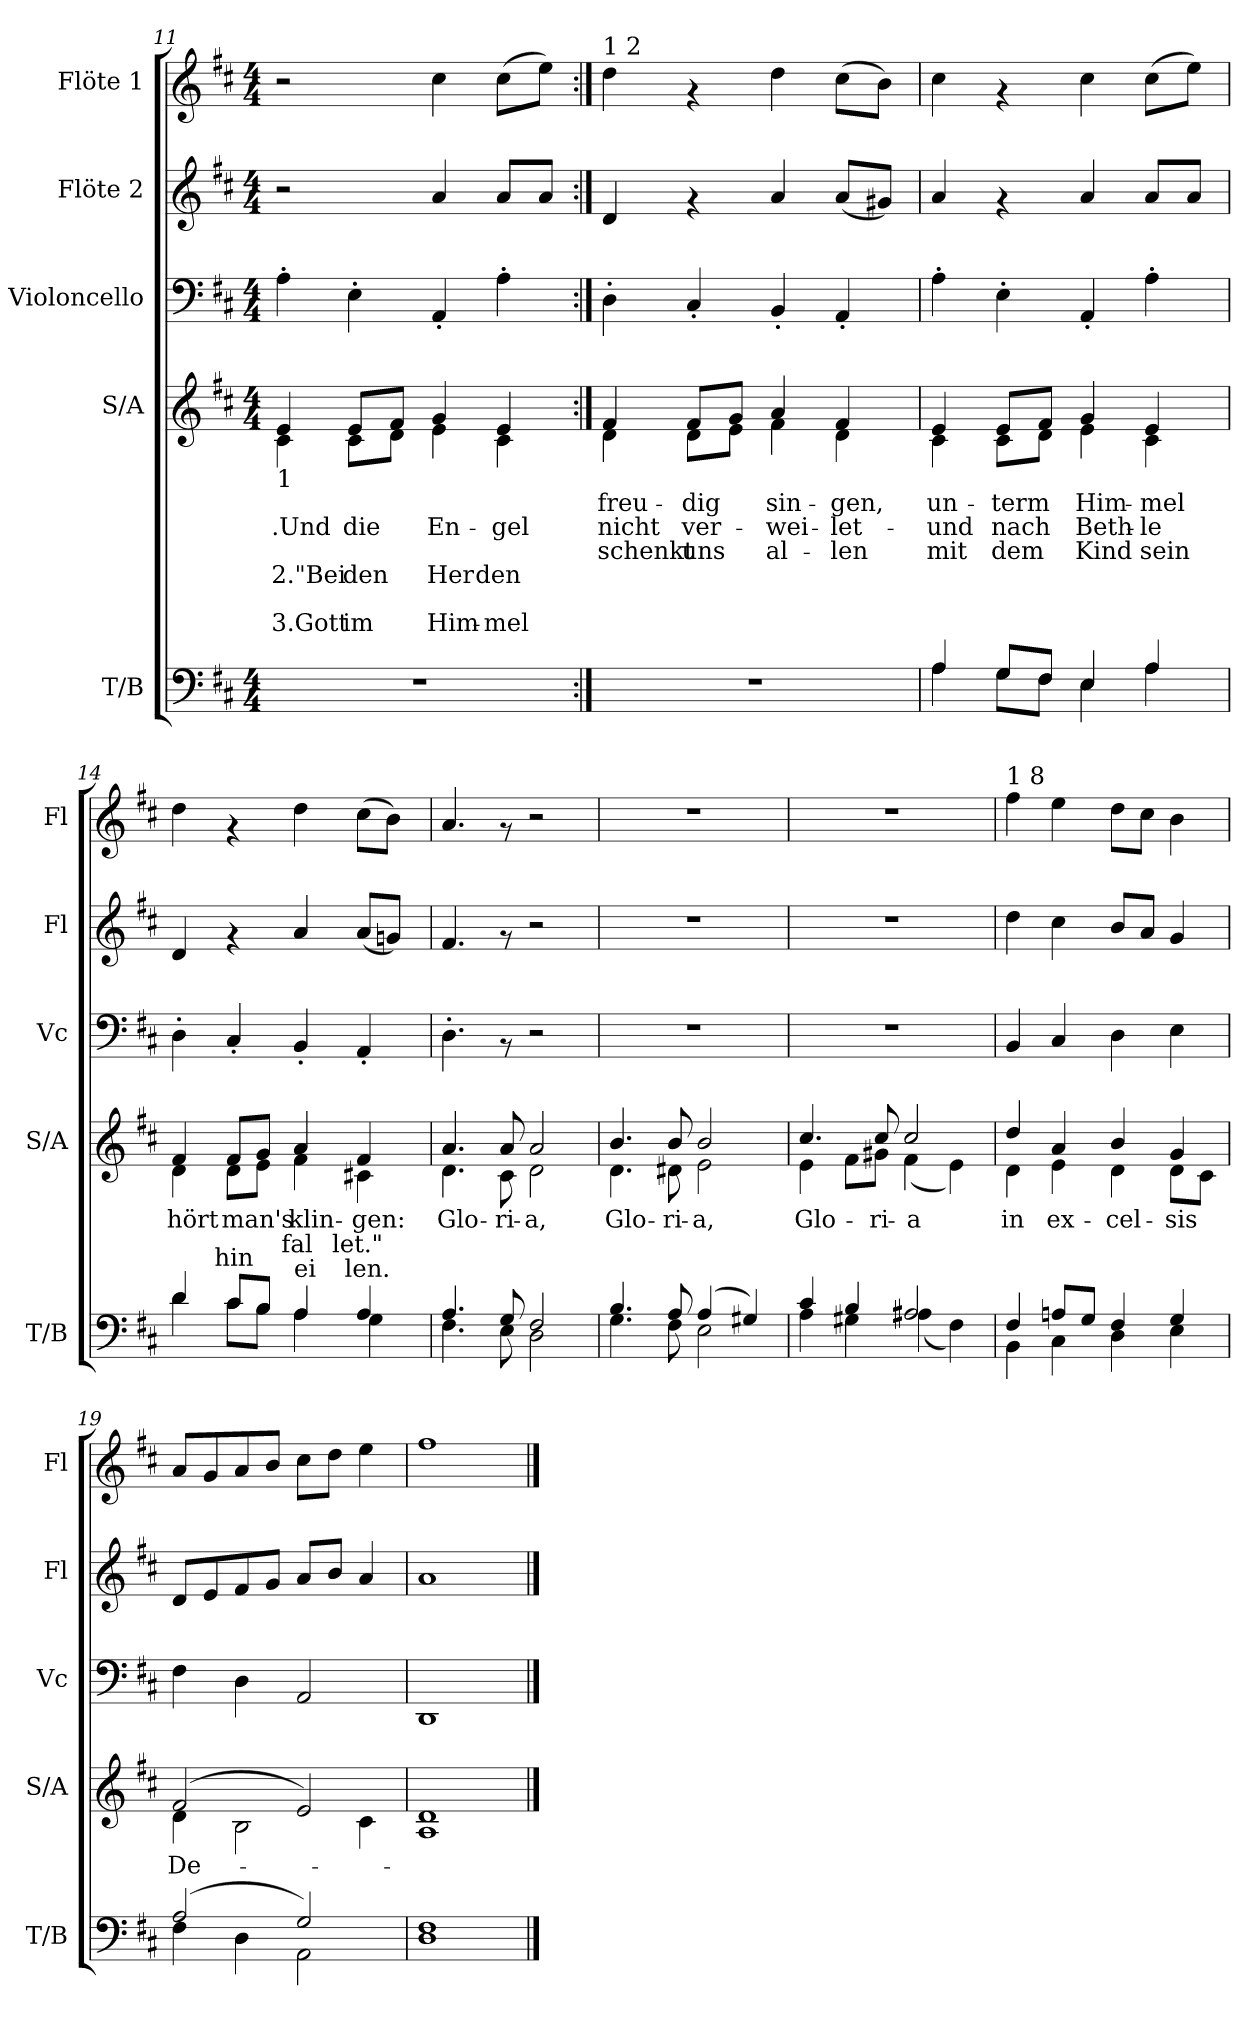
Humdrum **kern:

**kern	**kern	**text	**text	**text	**text	**text	**text	**kern	**kern	**kern
*part5	*part4	*part4	*part4	*part4	*part4	*part4	*part4	*part3	*part2	*part1
*staff5	*staff4	*staff4	*staff4	*staff4	*staff4	*staff4	*staff4	*staff3	*staff2	*staff1
*I"T/B	*I"S/A	*	*	*	*	*	*	*I"Violoncello	*I"Flöte 2	*I"Flöte 1
*I'T/B	*I'S/A	*	*	*	*	*	*	*I'Vc	*I'Fl	*I'Fl
*clefF4	*clefG2	*	*	*	*	*	*	*clefF4	*clefG2	*clefG2
*k[f#c#]	*k[f#c#]	*	*	*	*	*	*	*k[f#c#]	*k[f#c#]	*k[f#c#]
*D:	*D:	*	*	*	*	*	*	*D:	*D:	*D:
*M4/4	*M4/4	*	*	*	*	*	*	*M4/4	*M4/4	*M4/4
=11	=11	=11	=11	=11	=11	=11	=11	=11	=11	=11
*	*^	*	*	*	*	*	*	*	*	*
!	!LO:TX:b:t=1	!	!	!	!	!	!	!	!	!	!
!	!	!	!	!LO:LY:b	!	!LO:LY:b	!	!LO:LY:b	!	!	!
1r	4e/	4c#\	.	-.Und	.	-2."Bei	.	-3.Gott	4A'>\	2r	2r
!	!	!	!	!LO:LY:b	!	!LO:LY:b	!	!LO:LY:b	!	!	!
.	8e/L	8c#\L	.	die	.	den	.	im	4E'>\	.	.
.	8f#/J	8d\J	.	.	.	.	.	.	.	.	.
!	!	!	!	!LO:LY:b	!	!LO:LY:b	!	!LO:LY:b	!	!	!
.	4g/	4e\	.	En-	.	Her	.	Him-	4AA'</	4a/	4cc#\
!	!	!	!	!LO:LY:b	!	!LO:LY:b	!	!LO:LY:b	!	!	!
.	4e/	4c#\	.	-gel	.	den	.	-mel	4A'>\	8a/L	(>8cc#\L
.	.	.	.	.	.	.	.	.	.	8a/J	8ee\J)
!!LO:LB:g=z
=12:|!	=12:|!	=12:|!	=12:|!	=12:|!	=12:|!	=12:|!	=12:|!	=12:|!	=12:|!	=12:|!	=12:|!
!	!	!	!	!	!	!	!	!	!	!	!LO:TX:a:t=1 2
!	!	!	!LO:LY:b	!LO:LY:b	!LO:LY:b	!	!	!	!	!	!
1r	4f#/	4d\	-freu-	nicht	-schenkt	.	.	.	4D'>\	4d/	4dd\
!	!	!	!LO:LY:b	!LO:LY:b	!LO:LY:b	!	!	!	!	!	!
.	8f#/L	8d\L	-dig	ver-	uns	.	.	.	4C#'</	4rf	4rf
.	8g/J	8e\J	.	.	.	.	.	.	.	.	.
!	!	!	!LO:LY:b	!LO:LY:b	!LO:LY:b	!	!	!	!	!	!
.	4a/	4f#\	sin-	-wei-	al-	.	.	.	4BB'</	4a/	4dd\
!	!	!	!LO:LY:b	!LO:LY:b	!LO:LY:b	!	!	!	!	!	!
.	4f#/	4d\	-gen,	-let-	-len	.	.	.	4AA'</	(<8a/L	(>8cc#\L
.	.	.	.	.	.	.	.	.	.	8g#X/J)	8b\J)
=13	=13	=13	=13	=13	=13	=13	=13	=13	=13	=13	=13
*^	*	*	*	*	*	*	*	*	*	*	*
!	!	!	!	!LO:LY:b	!LO:LY:b	!LO:LY:b	!	!	!	!	!	!
4A/	4A\	4e/	4c#\	un-	-und	mit	.	.	.	4A'>\	4a/	4cc#\
!	!	!	!	!LO:LY:b	!LO:LY:b	!LO:LY:b	!	!	!	!	!	!
8G/L	8G\L	8e/L	8c#\L	-term	nach	dem	.	.	.	4E'>\	4rf	4rf
8F#/J	8F#\J	8f#/J	8d\J	.	.	.	.	.	.	.	.	.
!	!	!	!	!LO:LY:b	!LO:LY:b	!LO:LY:b	!	!	!	!	!	!
4E/	4E\	4g/	4e\	Him-	Beth-	Kind	.	.	.	4AA'</	4a/	4cc#\
!	!	!	!	!LO:LY:b	!LO:LY:b	!LO:LY:b	!	!	!	!	!	!
4A/	4A\	4e/	4c#\	-mel	-le	sein	.	.	.	4A'>\	8a/L	(>8cc#\L
.	.	.	.	.	.	.	.	.	.	.	8a/J	8ee\J)
!!LO:PB:g=z
=14	=14	=14	=14	=14	=14	=14	=14	=14	=14	=14	=14	=14
!LO:TX:a:t=hem	!	!	!	!	!	!	!	!	!	!	!	!
!LO:TX:a:t=Wohl ge	!	!	!	!	!	!	!	!	!	!	!	!
!	!	!	!	!LO:LY:b	!	!	!	!	!	!	!	!
*^	*^	*	*	*	*	*	*	*	*	*	*	*
*	*	*^	*	*	*	*	*	*	*	*	*	*	*	*
4d/	4d\	8..ryy	4...ryy	2ryy	4f#/	4d\	hört	.	.	.	.	.	4D'>\	4d/	4dd\
!	!	!LO:TX:a:t=hin	!	!	!	!	!	!	!	!	!	!	!	!	!
.	.	2ryy	.	.	.	.	.	.	.	.	.	.	.	.	.
!	!	!	!	!	!	!	!LO:LY:b	!	!	!	!	!	!	!	!
8c#/L	8c#\L	.	.	.	8f#/L	8d\L	man's	.	.	.	.	.	4C#'</	4rf	4rf
8B/J	8B\J	.	.	.	8g/J	8e\J	.	.	.	.	.	.	.	.	.
!	!	!	!LO:TX:a:t=fal	!	!	!	!	!	!	!	!	!	!	!	!
.	.	.	2ryy	.	.	.	.	.	.	.	.	.	.	.	.
!LO:TX:a:t=ei	!	!	!	!	!	!	!	!	!	!	!	!	!	!	!
!	!	!	!	!	!	!	!LO:LY:b	!	!	!	!	!	!	!	!
4A/	4A\	.	.	8.ryy	4a/	4f#\	klin-	.	.	.	.	.	4BB'</	4a/	4dd\
!	!	!	!	!LO:TX:a:t=let."	!	!	!	!	!	!	!	!	!	!	!
.	.	.	.	4ryy	.	.	.	.	.	.	.	.	.	.	.
!	!	!LO:TX:a:t=len.	!	!	!	!	!	!	!	!	!	!	!	!	!
.	.	4ryy	.	.	.	.	.	.	.	.	.	.	.	.	.
!	!	!	!	!	!	!	!LO:LY:b	!	!	!	!	!	!	!	!
4A/	4G\	.	.	.	4f#/	4c#X\	-gen:	.	.	.	.	.	4AA'</	(<8a/L	(>8cc#\L
.	.	.	.	.	.	.	.	.	.	.	.	.	.	8gn/J)	8b\J)
.	.	.	.	16ryy	.	.	.	.	.	.	.	.	.	.	.
.	.	32ryy	32ryy	.	.	.	.	.	.	.	.	.	.	.	.
=15	=15	=15	=15	=15	=15	=15	=15	=15	=15	=15	=15	=15	=15	=15	=15
!	!	!	!	!	!	!	!LO:LY:b	!	!	!	!	!	!	!	!
*	*v	*v	*v	*v	*	*	*	*	*	*	*	*	*	*	*
4.A/	4.F#\	4.a/	4.d\	Glo-	.	.	.	.	.	4.D'>\	4.f#/	4.a/
!	!	!	!	!LO:LY:b	!	!	!	!	!	!	!	!
8G/	8E\	8a/	8c#\	-ri-	.	.	.	.	.	8rAA	8rf	8rf
!	!	!	!	!LO:LY:b	!	!	!	!	!	!	!	!
2F#/	2D\	2a/	2d\	-a,	.	.	.	.	.	2r	2r	2r
=16	=16	=16	=16	=16	=16	=16	=16	=16	=16	=16	=16	=16
!	!	!	!	!LO:LY:b	!	!	!	!	!	!	!	!
4.B/	4.G\	4.b/	4.d\	Glo-	.	.	.	.	.	1r	1r	1r
!	!	!	!	!LO:LY:b	!	!	!	!	!	!	!	!
8A/	8F#\	8b/	8d#X\	-ri-	.	.	.	.	.	.	.	.
!	!	!	!	!LO:LY:b	!	!	!	!	!	!	!	!
(4A/	2E\	2b/	2e\	-a,	.	.	.	.	.	.	.	.
4G#X/)	.	.	.	.	.	.	.	.	.	.	.	.
=17	=17	=17	=17	=17	=17	=17	=17	=17	=17	=17	=17	=17
!	!	!	!	!LO:LY:b	!	!	!	!	!	!	!	!
4c#/	4A\	4.cc#/	4e\	-Glo-	.	.	.	.	.	1r	1r	1r
4B/	4G#X\	.	8f#\L	.	.	.	.	.	.	.	.	.
!	!	!	!	!LO:LY:b	!	!	!	!	!	!	!	!
.	.	8cc#/	8g#X\J	ri-	.	.	.	.	.	.	.	.
!	!	!	!	!LO:LY:b	!	!	!	!	!	!	!	!
2A#X/	(<4A#\	2cc#/	(<4f#\	-a	.	.	.	.	.	.	.	.
.	4F#\)	.	4e\)	.	.	.	.	.	.	.	.	.
!!LO:LB:g=z
=18	=18	=18	=18	=18	=18	=18	=18	=18	=18	=18	=18	=18
!	!	!	!	!	!	!	!	!	!	!	!	!LO:TX:a:t=1 8
!	!	!	!	!LO:LY:b	!	!	!	!	!	!	!	!
4F#/	4BB\	4dd/	4d\	in	.	.	.	.	.	4BB/	4dd\	4ff#\
!	!	!	!	!LO:LY:b	!	!	!	!	!	!	!	!
8An/L	4C#\	4a/	4e\	ex-	.	.	.	.	.	4C#/	4cc#\	4ee\
8G/J	.	.	.	.	.	.	.	.	.	.	.	.
!	!	!	!	!LO:LY:b	!	!	!	!	!	!	!	!
4F#/	4D\	4b/	4d\	-cel-	.	.	.	.	.	4D\	8b/L	8dd\L
.	.	.	.	.	.	.	.	.	.	.	8a/J	8cc#\J
!	!	!	!	!LO:LY:b	!	!	!	!	!	!	!	!
4G/	4E\	4g/	8d\L	-sis	.	.	.	.	.	4E\	4g/	4b\
.	.	.	8c#\J	.	.	.	.	.	.	.	.	.
=19	=19	=19	=19	=19	=19	=19	=19	=19	=19	=19	=19	=19
!	!	!	!	!LO:LY:b	!	!	!	!	!	!	!	!
(2A/	4F#\	(2f#/	4d\	De-	.	.	.	.	.	4F#\	8d/L	8a/L
.	.	.	.	.	.	.	.	.	.	.	8e/	8g/
.	4D\	.	2B\	.	.	.	.	.	.	4D\	8f#/	8a/
.	.	.	.	.	.	.	.	.	.	.	8g/J	8b/J
2G/)	2AA\	2e/)	.	.	.	.	.	.	.	2AA/	8a/L	8cc#\L
.	.	.	.	.	.	.	.	.	.	.	8b/J	8dd\J
.	.	.	4c#\	.	.	.	.	.	.	.	4a/	4ee\
*v	*v	*	*	*	*	*	*	*	*	*	*	*
*	*v	*v	*	*	*	*	*	*	*	*	*
=20	=20	=20	=20	=20	=20	=20	=20	=20	=20	=20
1D 1F#	1A 1d	.	.	.	.	.	.	1DD	1a	1ff#
==	==	==	==	==	==	==	==	==	==	==
*-	*-	*-	*-	*-	*-	*-	*-	*-	*-	*-
